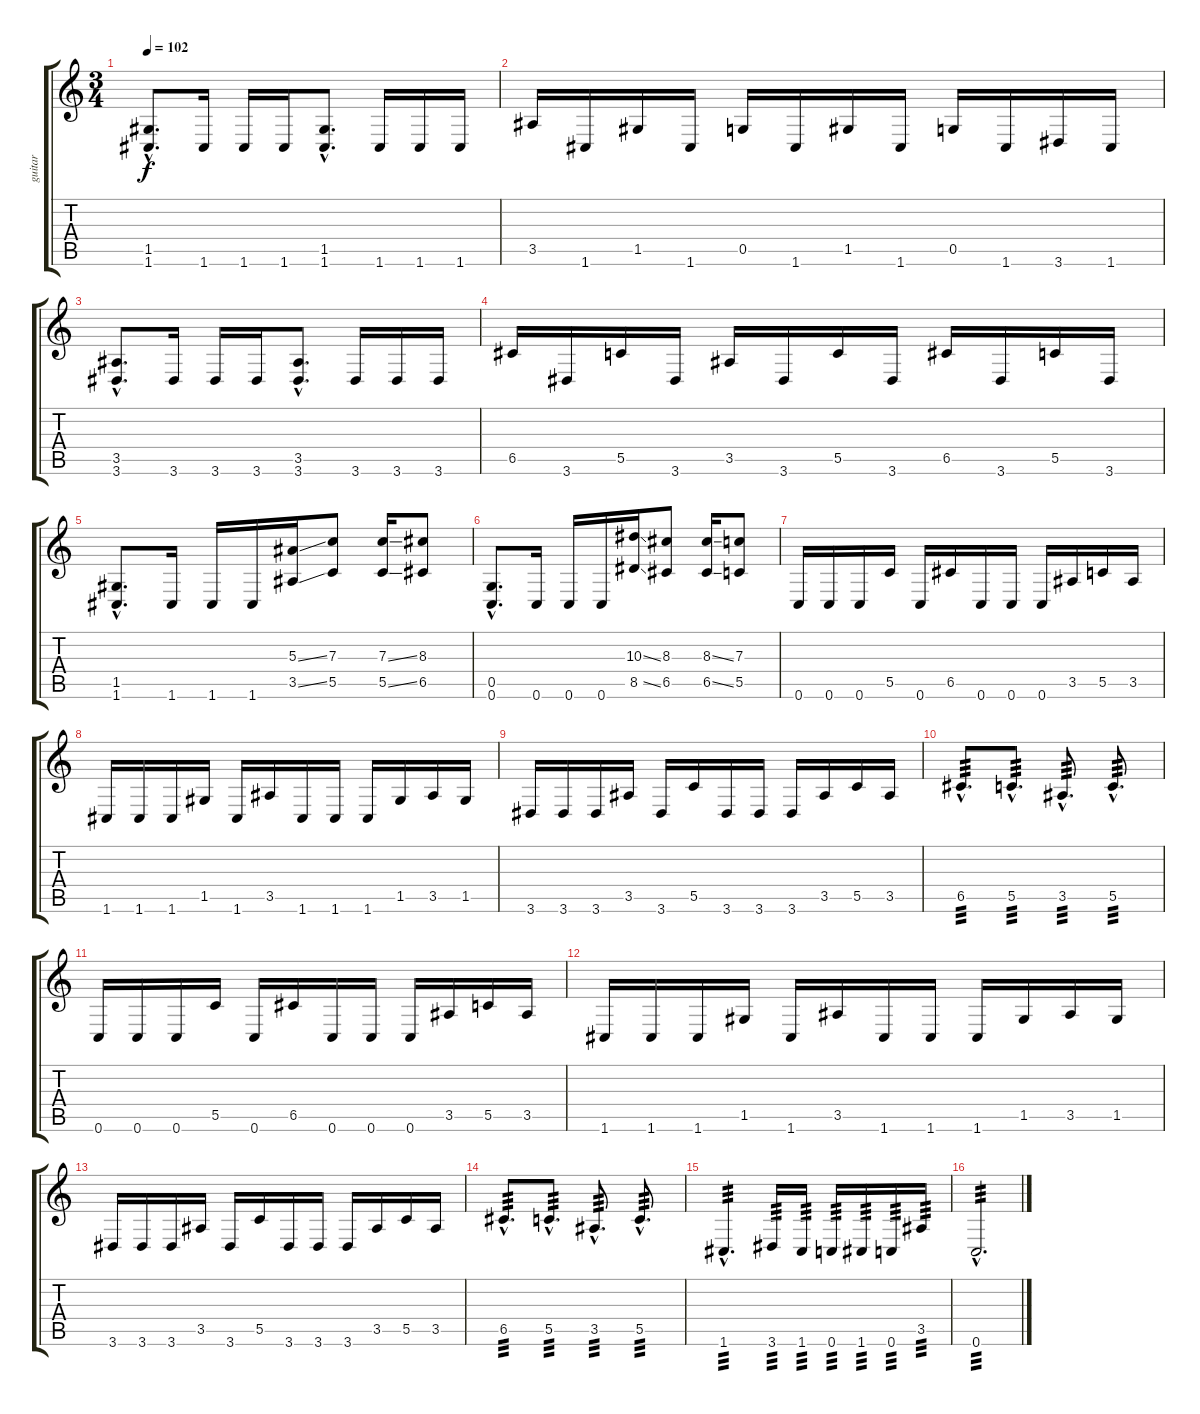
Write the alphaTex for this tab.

\track ("guitar" "guitar") {instrument distortionguitar}
\staff {score tabs}
\tuning (D4 A3 F3 C3 G2 C2) {hide}
\ts (3 4)
\tempo 102
\clef g2
\ks c
(1.5{hac} 1.6{hac}).8{d dy f} 1.6.16 1.6.16 1.6.16 (1.5{hac} 1.6{hac}).8{d} 1.6.16 1.6.16 1.6.16 |
3.5.16 1.6.16 1.5.16 1.6.16 0.5.16 1.6.16 1.5.16 1.6.16 0.5.16 1.6.16 3.6.16 1.6.16 |
(3.5{hac} 3.6{hac}).8{d} 3.6.16 3.6.16 3.6.16 (3.5{hac} 3.6{hac}).8{d} 3.6.16 3.6.16 3.6.16 |
6.5.16 3.6.16 5.5.16 3.6.16 3.5.16 3.6.16 5.5.16 3.6.16 6.5.16 3.6.16 5.5.16 3.6.16 |
(1.5{hac} 1.6{hac}).8{d} 1.6.16 1.6.16 1.6.16 (5.3{ss} 3.5{ss}).16 (7.3 5.5).8 (7.3{ss} 5.5{ss}).16 (8.3 6.5).8 |
(0.5{hac} 0.6{hac}).8{d} 0.6.16 0.6.16 0.6.16 (10.3{ss} 8.5{ss}).16 (8.3 6.5).8 (8.3{ss} 6.5{ss}).16 (7.3 5.5).8 |
0.6.16 0.6.16 0.6.16 5.5.16 0.6.16 6.5.16 0.6.16 0.6.16 0.6.16 3.5.16 5.5.16 3.5.16 |
1.6.16 1.6.16 1.6.16 1.5.16 1.6.16 3.5.16 1.6.16 1.6.16 1.6.16 1.5.16 3.5.16 1.5.16 |
3.6.16 3.6.16 3.6.16 3.5.16 3.6.16 5.5.16 3.6.16 3.6.16 3.6.16 3.5.16 5.5.16 3.5.16 |
6.5{hac}.8{d tp 3} 5.5{hac}.8{d tp 3} 3.5{hac}.8{d tp 3} 5.5{hac}.8{d tp 3} |
0.6.16 0.6.16 0.6.16 5.5.16 0.6.16 6.5.16 0.6.16 0.6.16 0.6.16 3.5.16 5.5.16 3.5.16 |
1.6.16 1.6.16 1.6.16 1.5.16 1.6.16 3.5.16 1.6.16 1.6.16 1.6.16 1.5.16 3.5.16 1.5.16 |
3.6.16 3.6.16 3.6.16 3.5.16 3.6.16 5.5.16 3.6.16 3.6.16 3.6.16 3.5.16 5.5.16 3.5.16 |
6.5{hac}.8{d tp 3} 5.5{hac}.8{d tp 3} 3.5{hac}.8{d tp 3} 5.5{hac}.8{d tp 3} |
1.6{hac}.4{d tp 3} 3.6.16{tp 3} 1.6.16{tp 3} 0.6.16{tp 3} 1.6.16{tp 3} 0.6.16{tp 3} 3.5.16{tp 3} |
0.6{hac}.2{d tp 3}
